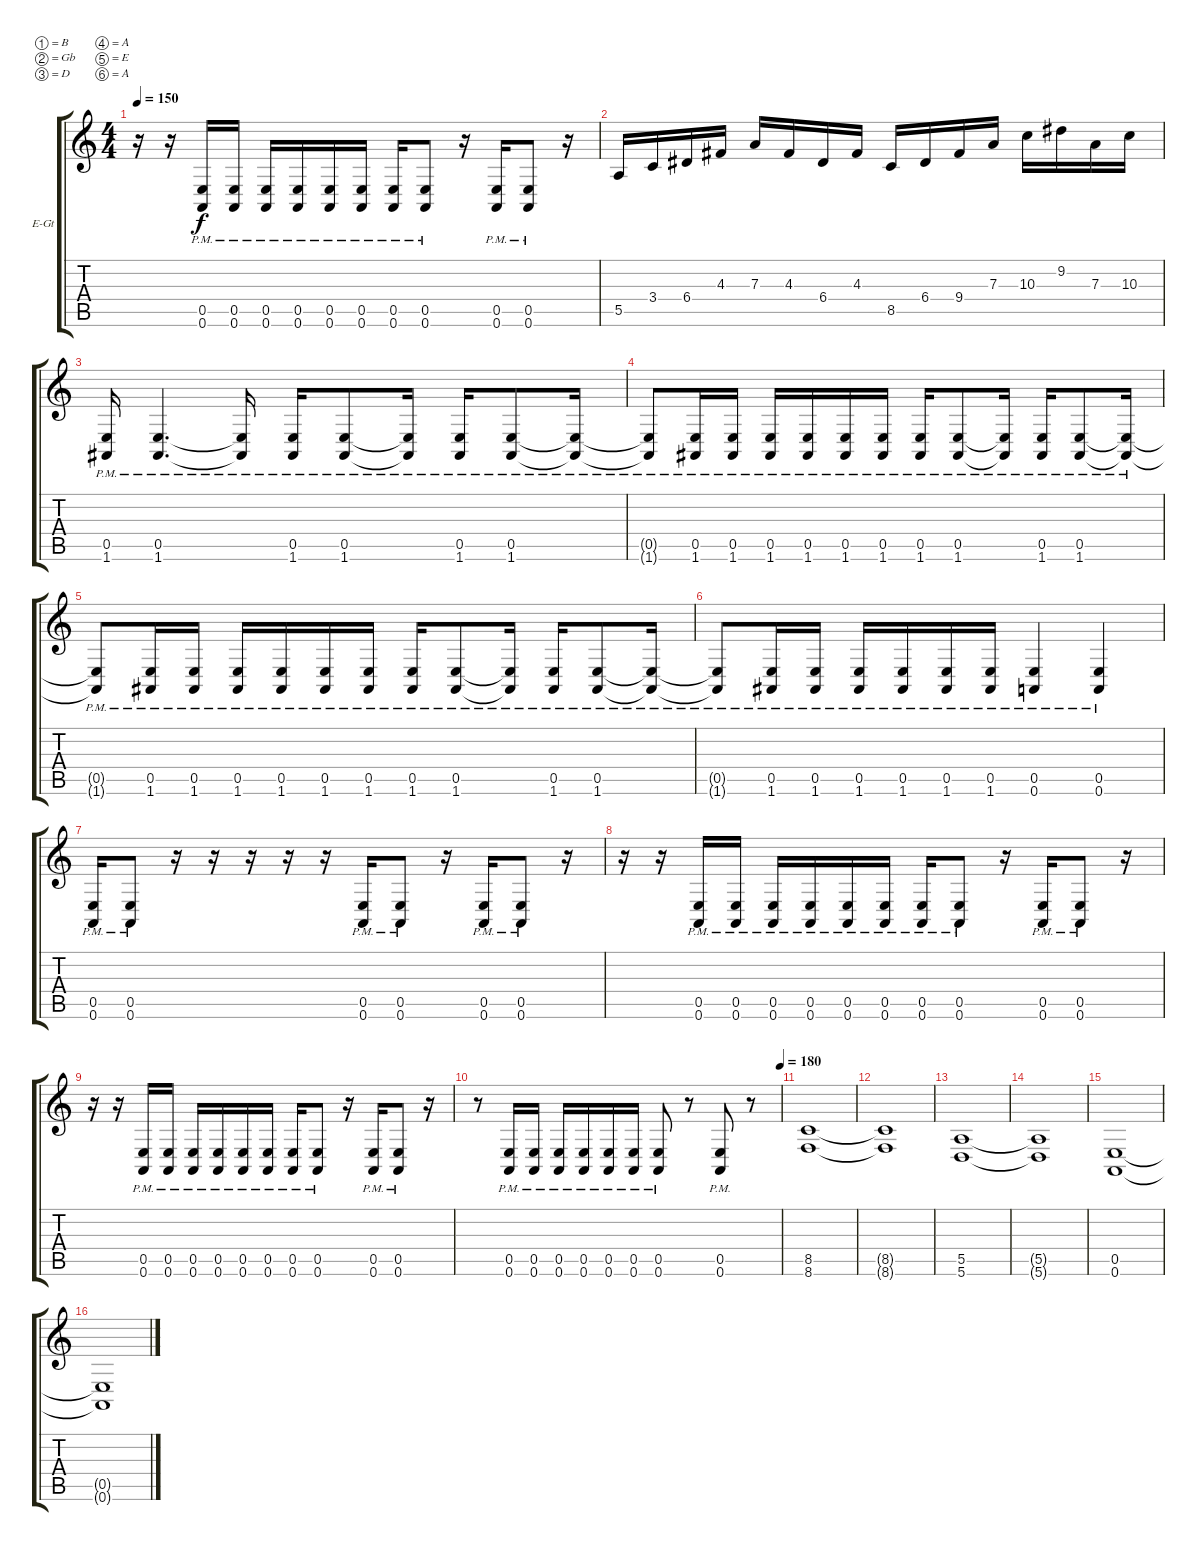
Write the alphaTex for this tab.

\bracketExtendMode groupsimilarinstruments
\firstSystemTrackNameOrientation horizontal
\otherSystemsTrackNameOrientation horizontal
\track ("Git 2" "E-Gt") {instrument distortionguitar}
\staff {score tabs}
\tuning (B3 Gb3 D3 A2 E2 A1)
\ts (4 4)
\tempo 150
\clef g2
\ks c
r.16{dy f} r.16 (0.5{pm} 0.6{pm}).16 (0.5{pm} 0.6{pm}).16 (0.5{pm} 0.6{pm}).16 (0.5{pm} 0.6{pm}).16 (0.5{pm} 0.6{pm}).16 (0.5{pm} 0.6{pm}).16 (0.5{pm} 0.6{pm}).16 (0.5{pm} 0.6{pm}).8 r.16 (0.5{pm} 0.6{pm}).16 (0.5{pm} 0.6{pm}).8 r.16 |
5.5.16 3.4.16 6.4.16 4.3.16 7.3.16 4.3.16 6.4.16 4.3.16 8.5.16 6.4.16 9.4.16 7.3.16 10.3.16 9.2.16 7.3.16 10.3.16 |
(0.5{pm} 1.6{pm}).16 (0.5{pm} 1.6{pm}).4{d} (0.5{pm t} 1.6{pm t}).16 (0.5{pm} 1.6{pm}).16 (0.5{pm} 1.6{pm}).8 (0.5{pm t} 1.6{pm t}).16 (0.5{pm} 1.6{pm}).16 (0.5{pm} 1.6{pm}).8 (0.5{pm t} 1.6{pm t}).16 |
(0.5{pm t} 1.6{pm t}).8 (0.5{pm} 1.6{pm}).16 (0.5{pm} 1.6{pm}).16 (0.5{pm} 1.6{pm}).16 (0.5{pm} 1.6{pm}).16 (0.5{pm} 1.6{pm}).16 (0.5{pm} 1.6{pm}).16 (0.5{pm} 1.6{pm}).16 (0.5{pm} 1.6{pm}).8 (0.5{pm t} 1.6{pm t}).16 (0.5{pm} 1.6{pm}).16 (0.5{pm} 1.6{pm}).8 (0.5{pm t} 1.6{pm t}).16 |
(0.5{pm t} 1.6{pm t}).8 (0.5{pm} 1.6{pm}).16 (0.5{pm} 1.6{pm}).16 (0.5{pm} 1.6{pm}).16 (0.5{pm} 1.6{pm}).16 (0.5{pm} 1.6{pm}).16 (0.5{pm} 1.6{pm}).16 (0.5{pm} 1.6{pm}).16 (0.5{pm} 1.6{pm}).8 (0.5{pm t} 1.6{pm t}).16 (0.5{pm} 1.6{pm}).16 (0.5{pm} 1.6{pm}).8 (0.5{pm t} 1.6{pm t}).16 |
(0.5{pm t} 1.6{pm t}).8 (0.5{pm} 1.6{pm}).16 (0.5{pm} 1.6{pm}).16 (0.5{pm} 1.6{pm}).16 (0.5{pm} 1.6{pm}).16 (0.5{pm} 1.6{pm}).16 (0.5{pm} 1.6{pm}).16 (0.5{pm} 0.6{pm}).4 (0.5{pm} 0.6{pm}).4 |
(0.5{pm} 0.6{pm}).16 (0.5{pm} 0.6{pm}).8 r.16 r.16 r.16 r.16 r.16 (0.5{pm} 0.6{pm}).16 (0.5{pm} 0.6{pm}).8 r.16 (0.5{pm} 0.6{pm}).16 (0.5{pm} 0.6{pm}).8 r.16 |
r.16 r.16 (0.5{pm} 0.6{pm}).16 (0.5{pm} 0.6{pm}).16 (0.5{pm} 0.6{pm}).16 (0.5{pm} 0.6{pm}).16 (0.5{pm} 0.6{pm}).16 (0.5{pm} 0.6{pm}).16 (0.5{pm} 0.6{pm}).16 (0.5{pm} 0.6{pm}).8 r.16 (0.5{pm} 0.6{pm}).16 (0.5{pm} 0.6{pm}).8 r.16 |
r.16 r.16 (0.5{pm} 0.6{pm}).16 (0.5{pm} 0.6{pm}).16 (0.5{pm} 0.6{pm}).16 (0.5{pm} 0.6{pm}).16 (0.5{pm} 0.6{pm}).16 (0.5{pm} 0.6{pm}).16 (0.5{pm} 0.6{pm}).16 (0.5{pm} 0.6{pm}).8 r.16 (0.5{pm} 0.6{pm}).16 (0.5{pm} 0.6{pm}).8 r.16 |
\tempo (180 1)
r.8 (0.5{pm} 0.6{pm}).16 (0.5{pm} 0.6{pm}).16 (0.5{pm} 0.6{pm}).16 (0.5{pm} 0.6{pm}).16 (0.5{pm} 0.6{pm}).16 (0.5{pm} 0.6{pm}).16 (0.5{pm} 0.6{pm}).8 r.8 (0.5{pm} 0.6{pm}).8 r.8 |
(8.5 8.6).1 |
(8.5{t} 8.6{t}).1 |
(5.5 5.6).1 |
(5.5{t} 5.6{t}).1 |
(0.5 0.6).1 |
(0.5{t} 0.6{t}).1
